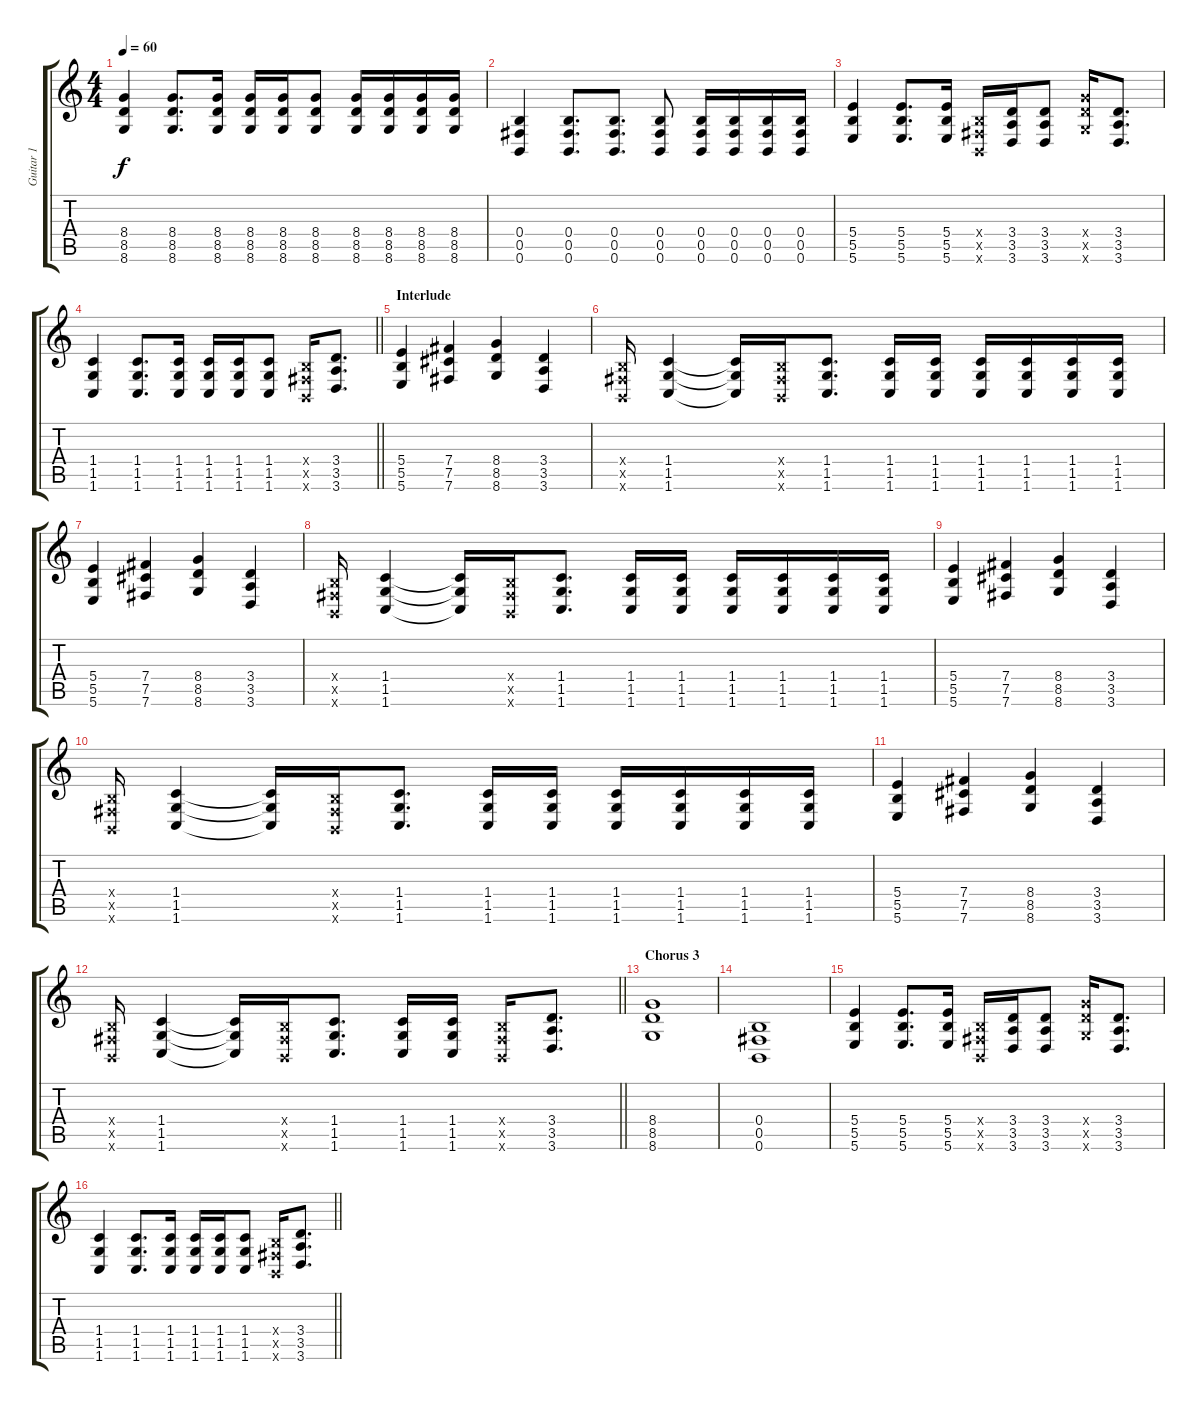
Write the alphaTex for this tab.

\track ("Guitar 1" "Guitar 1") {instrument overdrivenguitar}
\staff {score tabs}
\tuning (Db4 Ab3 E3 B2 Gb2 B1) {hide}
\ts (4 4)
\tempo 60
\clef g2
\ks c
(8.4 8.5 8.6).4{dy f} (8.4 8.5 8.6).8{d} (8.4 8.5 8.6).16 (8.4 8.5 8.6).16 (8.4 8.5 8.6).16 (8.4 8.5 8.6).8 (8.4 8.5 8.6).16 (8.4 8.5 8.6).16 (8.4 8.5 8.6).16 (8.4 8.5 8.6).16 |
(0.4 0.5 0.6).4 (0.4 0.5 0.6).8{d} (0.4 0.5 0.6).8{d} (0.4 0.5 0.6).8 (0.4 0.5 0.6).16 (0.4 0.5 0.6).16 (0.4 0.5 0.6).16 (0.4 0.5 0.6).16 |
(5.4 5.5 5.6).4 (5.4 5.5 5.6).8{d} (5.4 5.5 5.6).16 (0.4{x} 0.5{x} 0.6{x}).16 (3.4 3.5 3.6).16 (3.4 3.5 3.6).8 (8.4{x} 8.5{x} 8.6{x}).16 (3.4 3.5 3.6).8{d} |
\barLineRight lightlight
(1.4 1.5 1.6).4 (1.4 1.5 1.6).8{d} (1.4 1.5 1.6).16 (1.4 1.5 1.6).16 (1.4 1.5 1.6).16 (1.4 1.5 1.6).8 (0.4{x} 0.5{x} 0.6{x}).16 (3.4 3.5 3.6).8{d} |
\section ("" "Interlude ")
(5.4 5.5 5.6).4 (7.4 7.5 7.6).4 (8.4 8.5 8.6).4 (3.4 3.5 3.6).4 |
(0.4{x} 0.5{x} 0.6{x}).16 (1.4 1.5 1.6).4 (1.4{t} 1.5{t} 1.6{t}).16 (0.4{x} 0.5{x} 0.6{x}).16 (1.4 1.5 1.6).8{d} (1.4 1.5 1.6).16 (1.4 1.5 1.6).16 (1.4 1.5 1.6).16 (1.4 1.5 1.6).16 (1.4 1.5 1.6).16 (1.4 1.5 1.6).16 |
(5.4 5.5 5.6).4 (7.4 7.5 7.6).4 (8.4 8.5 8.6).4 (3.4 3.5 3.6).4 |
(0.4{x} 0.5{x} 0.6{x}).16 (1.4 1.5 1.6).4 (1.4{t} 1.5{t} 1.6{t}).16 (0.4{x} 0.5{x} 0.6{x}).16 (1.4 1.5 1.6).8{d} (1.4 1.5 1.6).16 (1.4 1.5 1.6).16 (1.4 1.5 1.6).16 (1.4 1.5 1.6).16 (1.4 1.5 1.6).16 (1.4 1.5 1.6).16 |
(5.4 5.5 5.6).4 (7.4 7.5 7.6).4 (8.4 8.5 8.6).4 (3.4 3.5 3.6).4 |
(0.4{x} 0.5{x} 0.6{x}).16 (1.4 1.5 1.6).4 (1.4{t} 1.5{t} 1.6{t}).16 (0.4{x} 0.5{x} 0.6{x}).16 (1.4 1.5 1.6).8{d} (1.4 1.5 1.6).16 (1.4 1.5 1.6).16 (1.4 1.5 1.6).16 (1.4 1.5 1.6).16 (1.4 1.5 1.6).16 (1.4 1.5 1.6).16 |
(5.4 5.5 5.6).4 (7.4 7.5 7.6).4 (8.4 8.5 8.6).4 (3.4 3.5 3.6).4 |
\barLineRight lightlight
(0.4{x} 0.5{x} 0.6{x}).16 (1.4 1.5 1.6).4 (1.4{t} 1.5{t} 1.6{t}).16 (0.4{x} 0.5{x} 0.6{x}).16 (1.4 1.5 1.6).8{d} (1.4 1.5 1.6).16 (1.4 1.5 1.6).16 (0.4{x} 0.5{x} 0.6{x}).16 (3.4 3.5 3.6).8{d} |
\section ("" "Chorus 3")
(8.4 8.5 8.6).1 |
(0.4 0.5 0.6).1 |
(5.4 5.5 5.6).4 (5.4 5.5 5.6).8{d} (5.4 5.5 5.6).16 (0.4{x} 0.5{x} 0.6{x}).16 (3.4 3.5 3.6).16 (3.4 3.5 3.6).8 (8.4{x} 8.5{x} 8.6{x}).16 (3.4 3.5 3.6).8{d} |
\barLineRight lightlight
(1.4 1.5 1.6).4 (1.4 1.5 1.6).8{d} (1.4 1.5 1.6).16 (1.4 1.5 1.6).16 (1.4 1.5 1.6).16 (1.4 1.5 1.6).8 (0.4{x} 0.5{x} 0.6{x}).16 (3.4 3.5 3.6).8{d}
